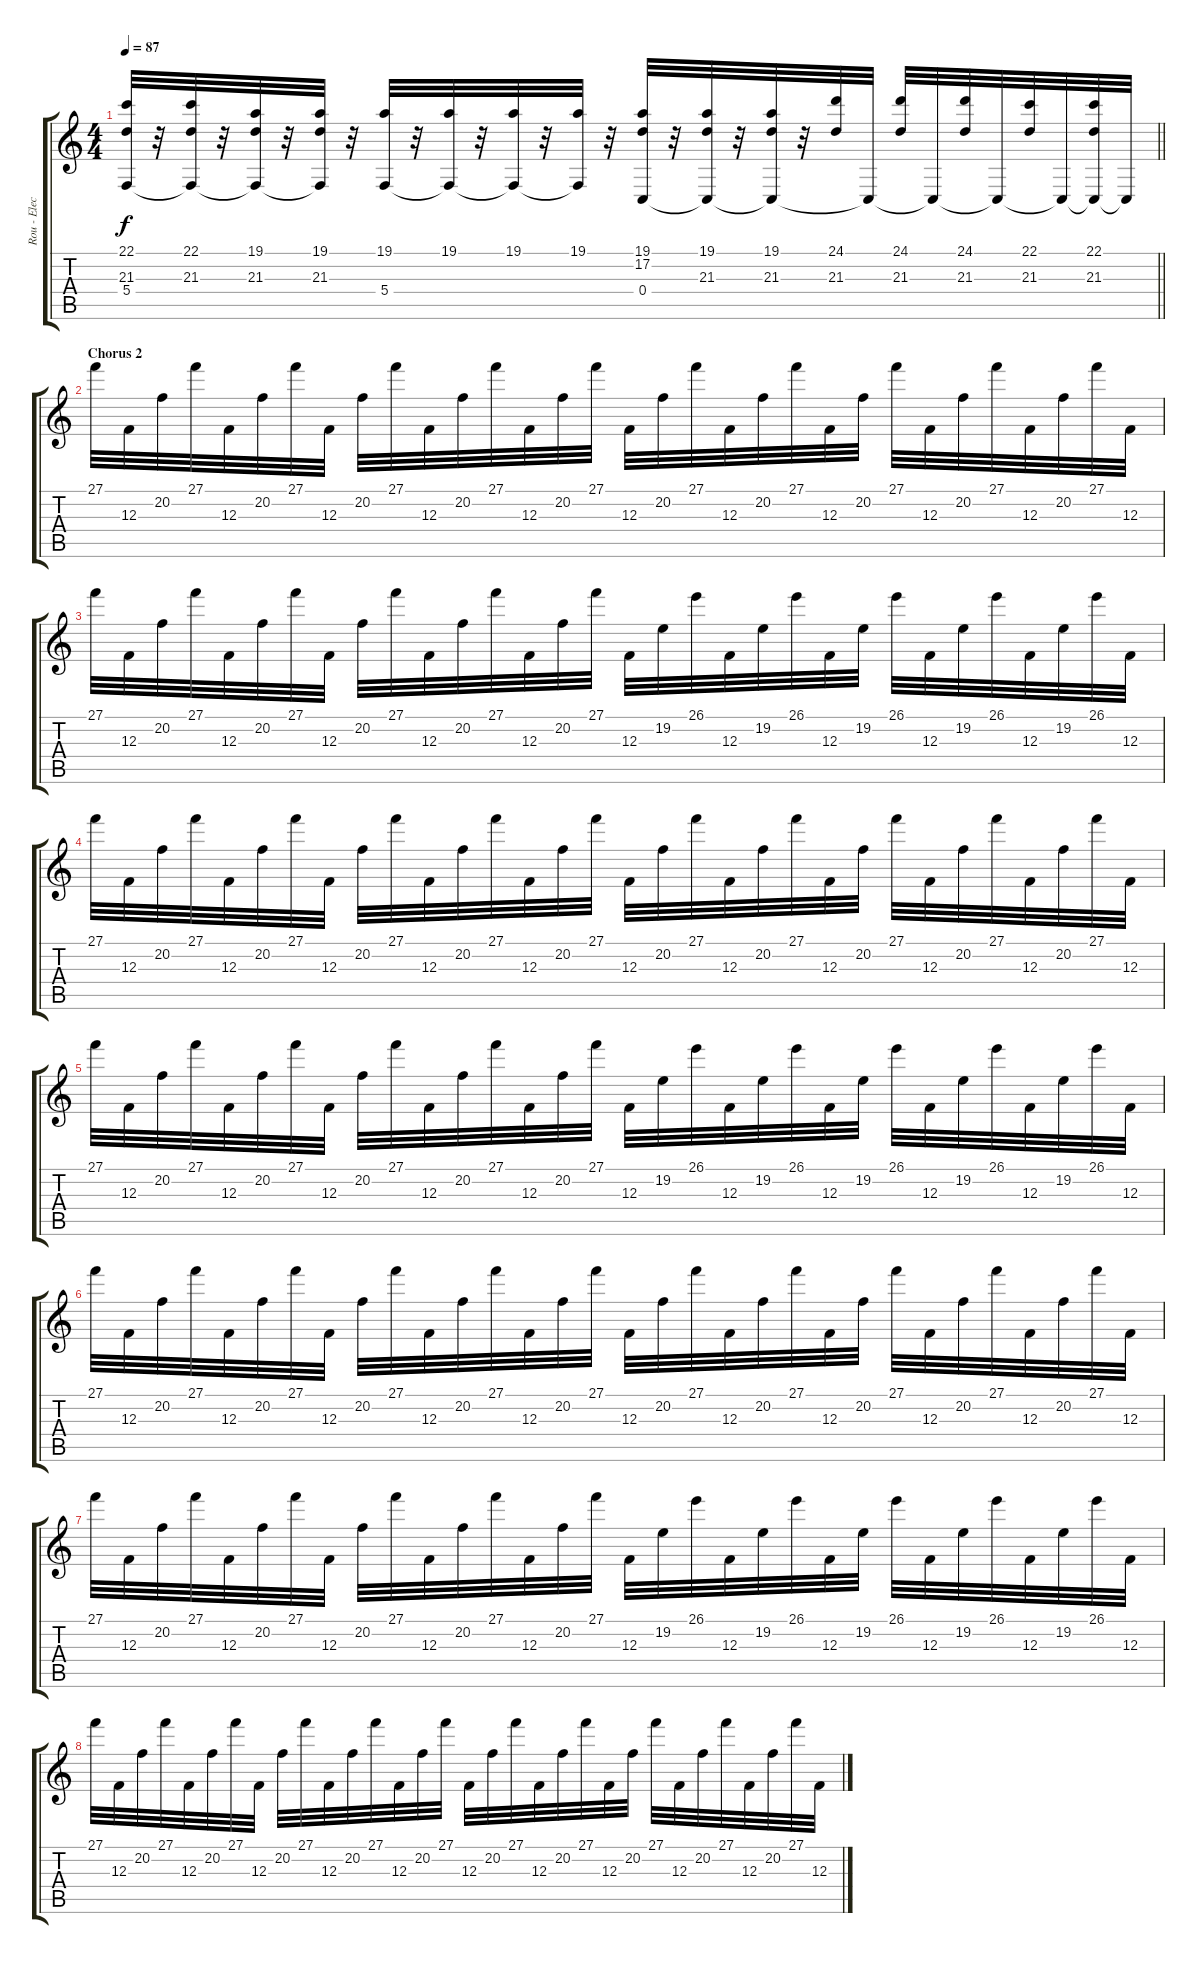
\track ("Rou - Electribe" "Rou - Elec") {instrument pad7halo}
\staff {score tabs}
\tuning (D4 A3 F3 C3 G2 C2) {hide}
\ts (4 4)
\tempo 87
\clef g2
\barLineRight lightlight
\ks c
(22.1 21.3 5.4).32{dy f} r.32 (22.1 21.3 5.4{t}).32 r.32 (19.1 21.3 5.4{t}).32 r.32 (19.1 21.3 5.4{t}).32 r.32 (19.1 5.4).32 r.32 (19.1 5.4{t}).32 r.32 (19.1 5.4{t}).32 r.32 (19.1 5.4{t}).32 r.32 (19.1 17.2 0.4).32 r.32 (19.1 21.3 0.4{t}).32 r.32 (19.1 21.3 0.4{t}).32 r.32 (24.1 21.3).32 0.4{t}.32 (24.1 21.3).32 0.4{t}.32 (24.1 21.3).32 0.4{t}.32 (22.1 21.3).32 0.4{t}.32 (22.1 21.3 0.4{t}).32 0.4{t}.32 |
\section ("" "Chorus 2")
27.1.32{volume 9 instrument clavinet} 12.3.32 20.2.32 27.1.32 12.3.32 20.2.32 27.1.32 12.3.32 20.2.32 27.1.32 12.3.32 20.2.32 27.1.32 12.3.32 20.2.32 27.1.32 12.3.32 20.2.32 27.1.32 12.3.32 20.2.32 27.1.32 12.3.32 20.2.32 27.1.32 12.3.32 20.2.32 27.1.32 12.3.32 20.2.32 27.1.32 12.3.32 |
27.1.32{instrument clavinet} 12.3.32 20.2.32 27.1.32 12.3.32 20.2.32 27.1.32 12.3.32 20.2.32 27.1.32 12.3.32 20.2.32 27.1.32 12.3.32 20.2.32 27.1.32 12.3.32 19.2.32 26.1.32 12.3.32 19.2.32 26.1.32 12.3.32 19.2.32 26.1.32 12.3.32 19.2.32 26.1.32 12.3.32 19.2.32 26.1.32 12.3.32 |
27.1.32{volume 9 instrument clavinet} 12.3.32 20.2.32 27.1.32 12.3.32 20.2.32 27.1.32 12.3.32 20.2.32 27.1.32 12.3.32 20.2.32 27.1.32 12.3.32 20.2.32 27.1.32 12.3.32 20.2.32 27.1.32 12.3.32 20.2.32 27.1.32 12.3.32 20.2.32 27.1.32 12.3.32 20.2.32 27.1.32 12.3.32 20.2.32 27.1.32 12.3.32 |
27.1.32{instrument clavinet} 12.3.32 20.2.32 27.1.32 12.3.32 20.2.32 27.1.32 12.3.32 20.2.32 27.1.32 12.3.32 20.2.32 27.1.32 12.3.32 20.2.32 27.1.32 12.3.32 19.2.32 26.1.32 12.3.32 19.2.32 26.1.32 12.3.32 19.2.32 26.1.32 12.3.32 19.2.32 26.1.32 12.3.32 19.2.32 26.1.32 12.3.32 |
27.1.32{volume 9 instrument clavinet} 12.3.32 20.2.32 27.1.32 12.3.32 20.2.32 27.1.32 12.3.32 20.2.32 27.1.32 12.3.32 20.2.32 27.1.32 12.3.32 20.2.32 27.1.32 12.3.32 20.2.32 27.1.32 12.3.32 20.2.32 27.1.32 12.3.32 20.2.32 27.1.32 12.3.32 20.2.32 27.1.32 12.3.32 20.2.32 27.1.32 12.3.32 |
27.1.32{instrument clavinet} 12.3.32 20.2.32 27.1.32 12.3.32 20.2.32 27.1.32 12.3.32 20.2.32 27.1.32 12.3.32 20.2.32 27.1.32 12.3.32 20.2.32 27.1.32 12.3.32 19.2.32 26.1.32 12.3.32 19.2.32 26.1.32 12.3.32 19.2.32 26.1.32 12.3.32 19.2.32 26.1.32 12.3.32 19.2.32 26.1.32 12.3.32 |
27.1.32{volume 9 instrument clavinet} 12.3.32 20.2.32 27.1.32 12.3.32 20.2.32 27.1.32 12.3.32 20.2.32 27.1.32 12.3.32 20.2.32 27.1.32 12.3.32 20.2.32 27.1.32 12.3.32 20.2.32 27.1.32 12.3.32 20.2.32 27.1.32 12.3.32 20.2.32 27.1.32 12.3.32 20.2.32 27.1.32 12.3.32 20.2.32 27.1.32 12.3.32
